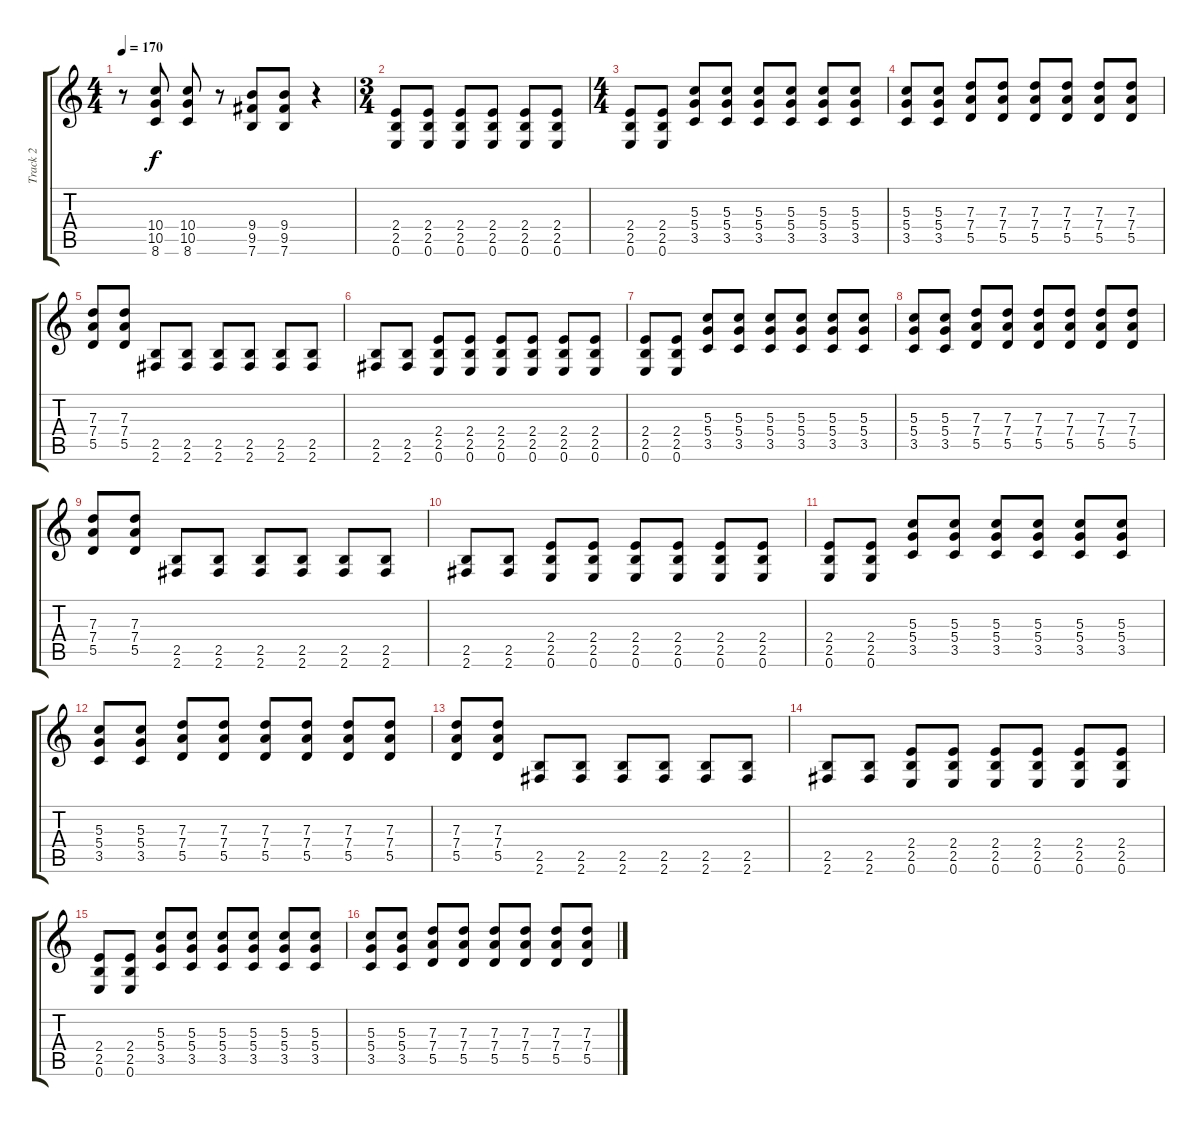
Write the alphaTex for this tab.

\track ("Track 2" "Track 2") {mute instrument overdrivenguitar}
\staff {score tabs}
\tuning (E4 B3 G3 D3 A2 E2) {hide}
\ts (4 4)
\tempo 170
\clef g2
\ks c
r.8{dy f} (10.4 10.5 8.6).8 (10.4 10.5 8.6).8 r.8 (9.4 9.5 7.6).8 (9.4 9.5 7.6).8 r.4 |
\ts (3 4)
(2.4 2.5 0.6).8 (2.4 2.5 0.6).8 (2.4 2.5 0.6).8 (2.4 2.5 0.6).8 (2.4 2.5 0.6).8 (2.4 2.5 0.6).8 |
\ts (4 4)
(2.4 2.5 0.6).8 (2.4 2.5 0.6).8 (5.3 5.4 3.5).8 (5.3 5.4 3.5).8 (5.3 5.4 3.5).8 (5.3 5.4 3.5).8 (5.3 5.4 3.5).8 (5.3 5.4 3.5).8 |
(5.3 5.4 3.5).8 (5.3 5.4 3.5).8 (7.3 7.4 5.5).8 (7.3 7.4 5.5).8 (7.3 7.4 5.5).8 (7.3 7.4 5.5).8 (7.3 7.4 5.5).8 (7.3 7.4 5.5).8 |
(7.3 7.4 5.5).8 (7.3 7.4 5.5).8 (2.5 2.6).8 (2.5 2.6).8 (2.5 2.6).8 (2.5 2.6).8 (2.5 2.6).8 (2.5 2.6).8 |
(2.5 2.6).8 (2.5 2.6).8 (2.4 2.5 0.6).8 (2.4 2.5 0.6).8 (2.4 2.5 0.6).8 (2.4 2.5 0.6).8 (2.4 2.5 0.6).8 (2.4 2.5 0.6).8 |
(2.4 2.5 0.6).8 (2.4 2.5 0.6).8 (5.3 5.4 3.5).8 (5.3 5.4 3.5).8 (5.3 5.4 3.5).8 (5.3 5.4 3.5).8 (5.3 5.4 3.5).8 (5.3 5.4 3.5).8 |
(5.3 5.4 3.5).8 (5.3 5.4 3.5).8 (7.3 7.4 5.5).8 (7.3 7.4 5.5).8 (7.3 7.4 5.5).8 (7.3 7.4 5.5).8 (7.3 7.4 5.5).8 (7.3 7.4 5.5).8 |
(7.3 7.4 5.5).8 (7.3 7.4 5.5).8 (2.5 2.6).8 (2.5 2.6).8 (2.5 2.6).8 (2.5 2.6).8 (2.5 2.6).8 (2.5 2.6).8 |
(2.5 2.6).8 (2.5 2.6).8 (2.4 2.5 0.6).8 (2.4 2.5 0.6).8 (2.4 2.5 0.6).8 (2.4 2.5 0.6).8 (2.4 2.5 0.6).8 (2.4 2.5 0.6).8 |
(2.4 2.5 0.6).8 (2.4 2.5 0.6).8 (5.3 5.4 3.5).8 (5.3 5.4 3.5).8 (5.3 5.4 3.5).8 (5.3 5.4 3.5).8 (5.3 5.4 3.5).8 (5.3 5.4 3.5).8 |
(5.3 5.4 3.5).8 (5.3 5.4 3.5).8 (7.3 7.4 5.5).8 (7.3 7.4 5.5).8 (7.3 7.4 5.5).8 (7.3 7.4 5.5).8 (7.3 7.4 5.5).8 (7.3 7.4 5.5).8 |
(7.3 7.4 5.5).8 (7.3 7.4 5.5).8 (2.5 2.6).8 (2.5 2.6).8 (2.5 2.6).8 (2.5 2.6).8 (2.5 2.6).8 (2.5 2.6).8 |
(2.5 2.6).8 (2.5 2.6).8 (2.4 2.5 0.6).8 (2.4 2.5 0.6).8 (2.4 2.5 0.6).8 (2.4 2.5 0.6).8 (2.4 2.5 0.6).8 (2.4 2.5 0.6).8 |
(2.4 2.5 0.6).8 (2.4 2.5 0.6).8 (5.3 5.4 3.5).8 (5.3 5.4 3.5).8 (5.3 5.4 3.5).8 (5.3 5.4 3.5).8 (5.3 5.4 3.5).8 (5.3 5.4 3.5).8 |
(5.3 5.4 3.5).8 (5.3 5.4 3.5).8 (7.3 7.4 5.5).8 (7.3 7.4 5.5).8 (7.3 7.4 5.5).8 (7.3 7.4 5.5).8 (7.3 7.4 5.5).8 (7.3 7.4 5.5).8
